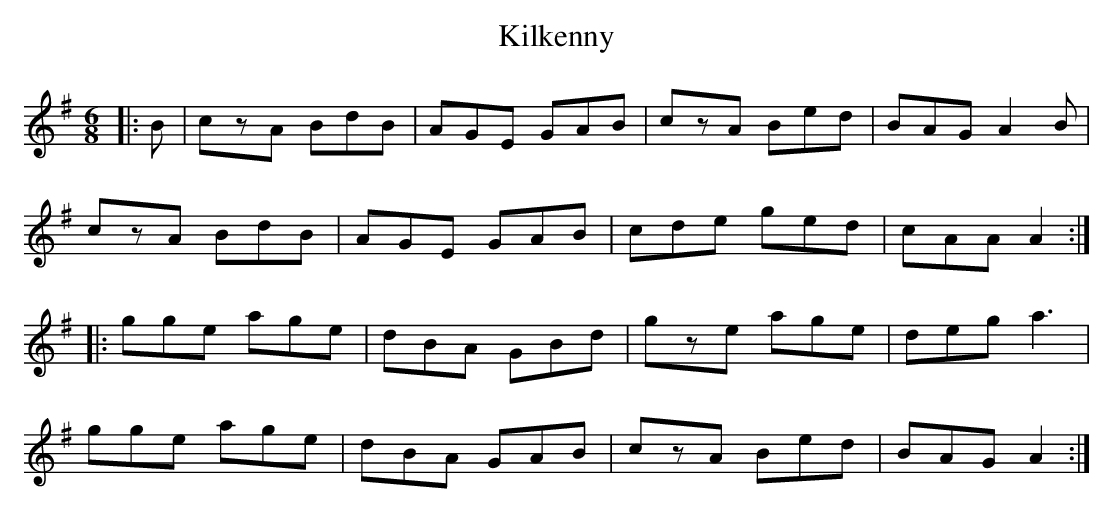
X:1
T: Kilkenny
M: 6/8
L: 1/8
K: Ador
|:B|czA BdB|AGE GAB|czA Bed|BAG A2B|
czA BdB|AGE GAB|cde ged|cAA A2:|
|:gge age|dBA GBd|gze age|deg a3|
gge age|dBA GAB|czA Bed|BAG A2:|
